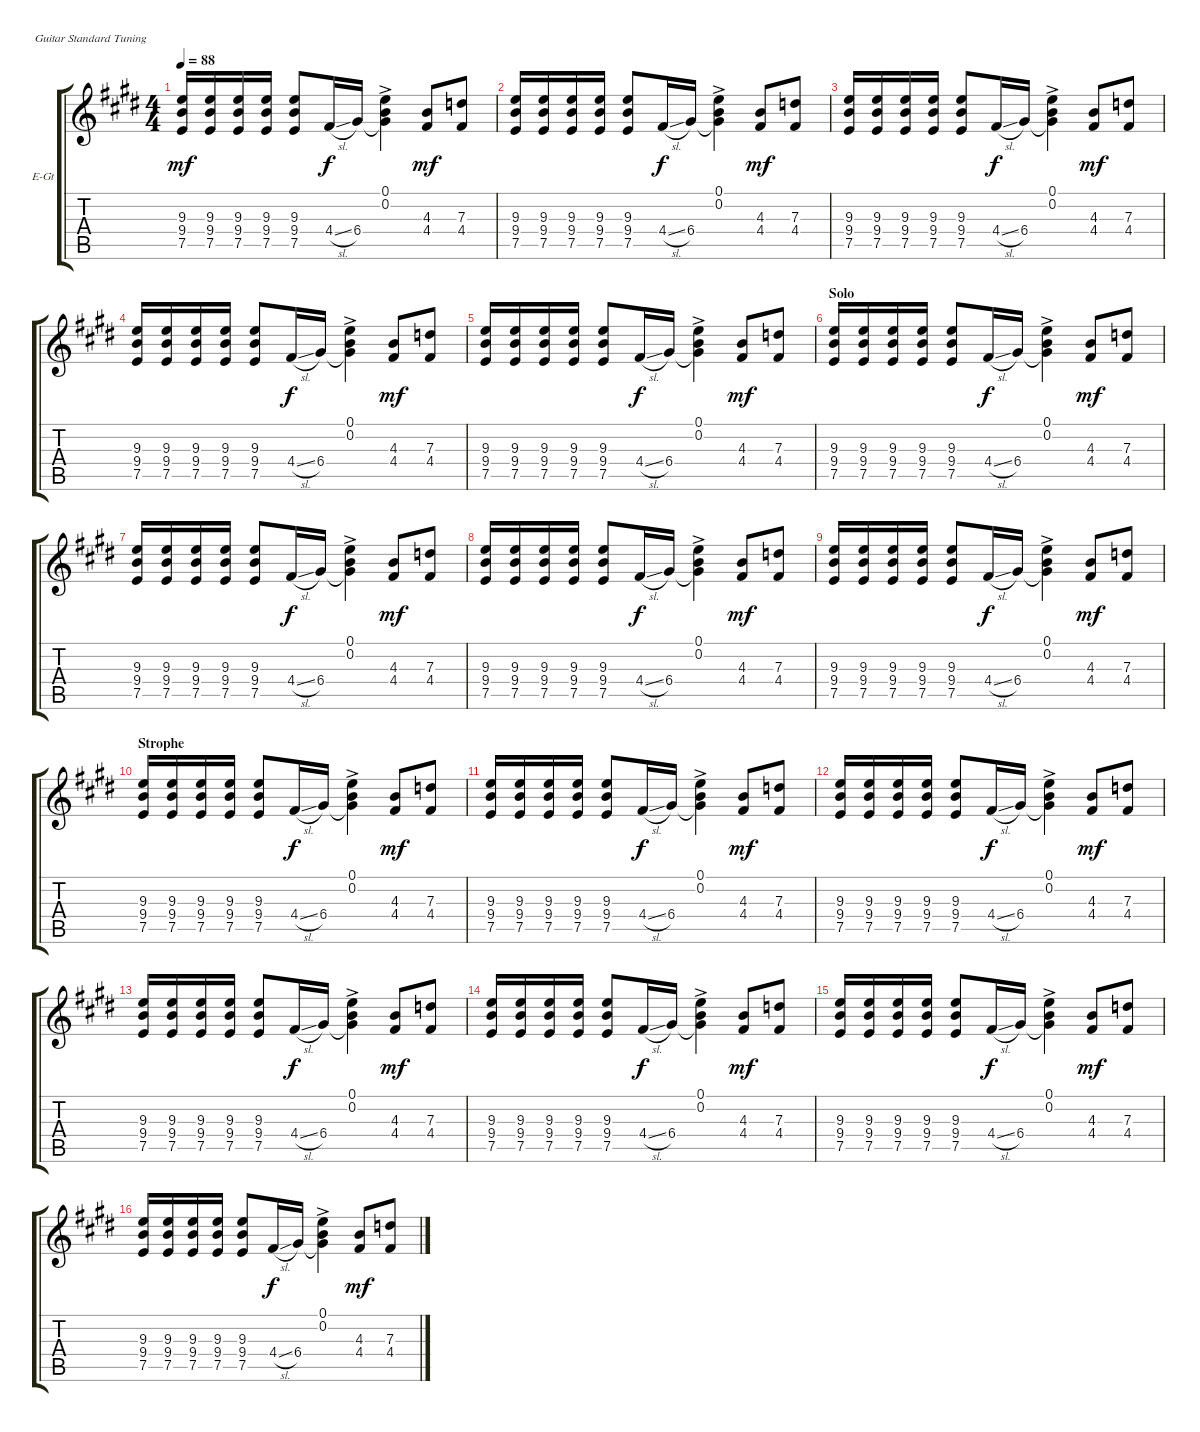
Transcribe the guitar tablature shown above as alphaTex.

\defaultSystemsLayout 4
\bracketExtendMode groupsimilarinstruments
\firstSystemTrackNameOrientation horizontal
\otherSystemsTrackNameOrientation horizontal
\track ("Electric Guitar" "E-Gt") {instrument distortionguitar}
\staff {score tabs}
\tuning (E4 B3 G3 D3 A2 E2)
\ts (4 4)
\tempo 88
\clef g2
\ks e
(7.5 9.4 9.3).16{dy mf} (9.3 9.4 7.5).16 (7.5 9.4 9.3).16 (7.5 9.4 9.3).16 (7.5 9.4 9.3).8 4.4{sl}.16{dy f} 6.4.16 (0.2{ac} 0.1{ac} 6.4{t}).4 (4.4 4.3).8{dy mf} (4.4 7.3).8 |
(7.5 9.4 9.3).16 (9.3 9.4 7.5).16 (7.5 9.4 9.3).16 (7.5 9.4 9.3).16 (7.5 9.4 9.3).8 4.4{sl}.16{dy f} 6.4.16 (0.2{ac} 0.1{ac} 6.4{t}).4 (4.4 4.3).8{dy mf} (4.4 7.3).8 |
(7.5 9.4 9.3).16 (9.3 9.4 7.5).16 (7.5 9.4 9.3).16 (7.5 9.4 9.3).16 (7.5 9.4 9.3).8 4.4{sl}.16{dy f} 6.4.16 (0.2{ac} 0.1{ac} 6.4{t}).4 (4.4 4.3).8{dy mf} (4.4 7.3).8 |
(7.5 9.4 9.3).16 (9.3 9.4 7.5).16 (7.5 9.4 9.3).16 (7.5 9.4 9.3).16 (7.5 9.4 9.3).8 4.4{sl}.16{dy f} 6.4.16 (0.2{ac} 0.1{ac} 6.4{t}).4 (4.4 4.3).8{dy mf} (4.4 7.3).8 |
(7.5 9.4 9.3).16 (9.3 9.4 7.5).16 (7.5 9.4 9.3).16 (7.5 9.4 9.3).16 (7.5 9.4 9.3).8 4.4{sl}.16{dy f} 6.4.16 (0.2{ac} 0.1{ac} 6.4{t}).4 (4.4 4.3).8{dy mf} (4.4 7.3).8 |
\section ("" "Solo")
(7.5 9.4 9.3).16 (9.3 9.4 7.5).16 (7.5 9.4 9.3).16 (7.5 9.4 9.3).16 (7.5 9.4 9.3).8 4.4{sl}.16{dy f} 6.4.16 (0.2{ac} 0.1{ac} 6.4{t}).4 (4.4 4.3).8{dy mf} (4.4 7.3).8 |
(7.5 9.4 9.3).16 (9.3 9.4 7.5).16 (7.5 9.4 9.3).16 (7.5 9.4 9.3).16 (7.5 9.4 9.3).8 4.4{sl}.16{dy f} 6.4.16 (0.2{ac} 0.1{ac} 6.4{t}).4 (4.4 4.3).8{dy mf} (4.4 7.3).8 |
(7.5 9.4 9.3).16 (9.3 9.4 7.5).16 (7.5 9.4 9.3).16 (7.5 9.4 9.3).16 (7.5 9.4 9.3).8 4.4{sl}.16{dy f} 6.4.16 (0.2{ac} 0.1{ac} 6.4{t}).4 (4.4 4.3).8{dy mf} (4.4 7.3).8 |
(7.5 9.4 9.3).16 (9.3 9.4 7.5).16 (7.5 9.4 9.3).16 (7.5 9.4 9.3).16 (7.5 9.4 9.3).8 4.4{sl}.16{dy f} 6.4.16 (0.2{ac} 0.1{ac} 6.4{t}).4 (4.4 4.3).8{dy mf} (4.4 7.3).8 |
\section ("" "Strophe")
(7.5 9.4 9.3).16 (9.3 9.4 7.5).16 (7.5 9.4 9.3).16 (7.5 9.4 9.3).16 (7.5 9.4 9.3).8 4.4{sl}.16{dy f} 6.4.16 (0.2{ac} 0.1{ac} 6.4{t}).4 (4.4 4.3).8{dy mf} (4.4 7.3).8 |
(7.5 9.4 9.3).16 (9.3 9.4 7.5).16 (7.5 9.4 9.3).16 (7.5 9.4 9.3).16 (7.5 9.4 9.3).8 4.4{sl}.16{dy f} 6.4.16 (0.2{ac} 0.1{ac} 6.4{t}).4 (4.4 4.3).8{dy mf} (4.4 7.3).8 |
(7.5 9.4 9.3).16 (9.3 9.4 7.5).16 (7.5 9.4 9.3).16 (7.5 9.4 9.3).16 (7.5 9.4 9.3).8 4.4{sl}.16{dy f} 6.4.16 (0.2{ac} 0.1{ac} 6.4{t}).4 (4.4 4.3).8{dy mf} (4.4 7.3).8 |
(7.5 9.4 9.3).16 (9.3 9.4 7.5).16 (7.5 9.4 9.3).16 (7.5 9.4 9.3).16 (7.5 9.4 9.3).8 4.4{sl}.16{dy f} 6.4.16 (0.2{ac} 0.1{ac} 6.4{t}).4 (4.4 4.3).8{dy mf} (4.4 7.3).8 |
(7.5 9.4 9.3).16 (9.3 9.4 7.5).16 (7.5 9.4 9.3).16 (7.5 9.4 9.3).16 (7.5 9.4 9.3).8 4.4{sl}.16{dy f} 6.4.16 (0.2{ac} 0.1{ac} 6.4{t}).4 (4.4 4.3).8{dy mf} (4.4 7.3).8 |
(7.5 9.4 9.3).16 (9.3 9.4 7.5).16 (7.5 9.4 9.3).16 (7.5 9.4 9.3).16 (7.5 9.4 9.3).8 4.4{sl}.16{dy f} 6.4.16 (0.2{ac} 0.1{ac} 6.4{t}).4 (4.4 4.3).8{dy mf} (4.4 7.3).8 |
(7.5 9.4 9.3).16 (9.3 9.4 7.5).16 (7.5 9.4 9.3).16 (7.5 9.4 9.3).16 (7.5 9.4 9.3).8 4.4{sl}.16{dy f} 6.4.16 (0.2{ac} 0.1{ac} 6.4{t}).4 (4.4 4.3).8{dy mf} (4.4 7.3).8
